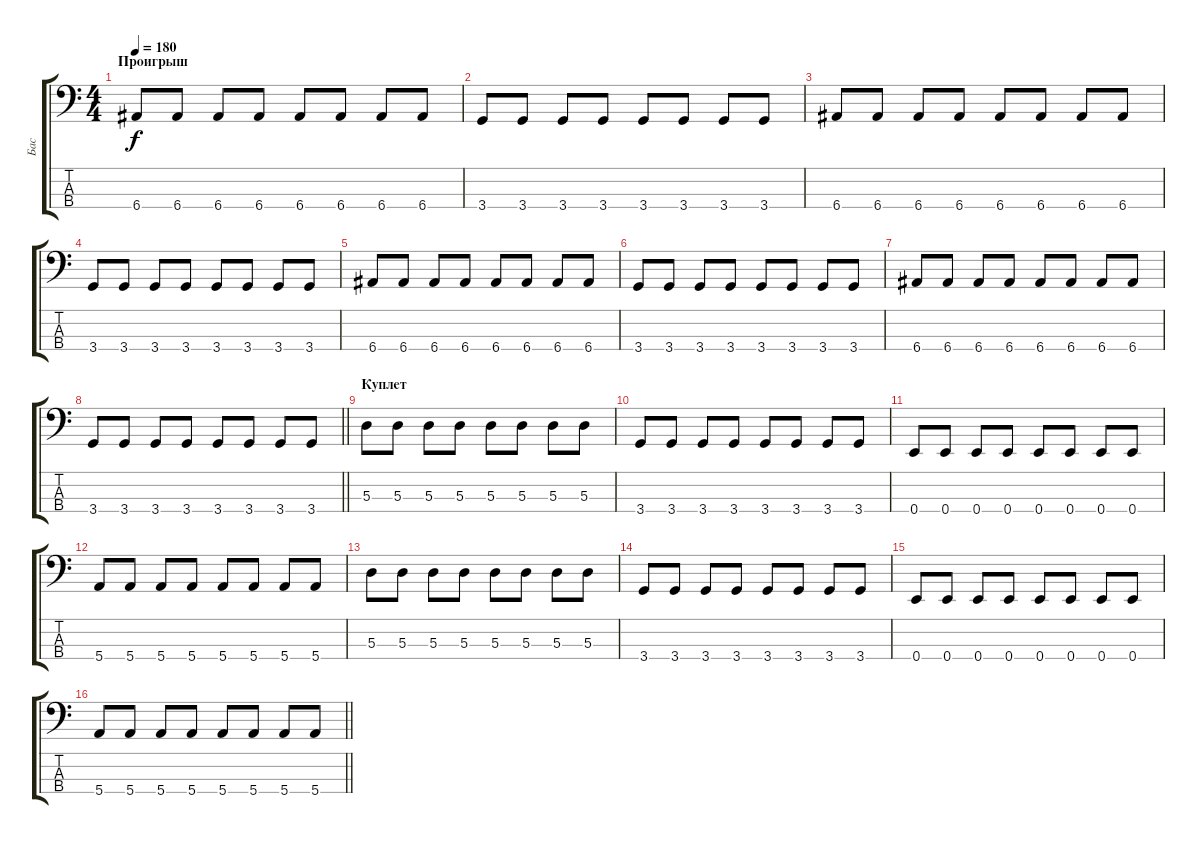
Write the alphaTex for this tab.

\track ("Бас" "Бас") {instrument electricbassfinger}
\staff {score tabs}
\tuning (G2 D2 A1 E1) {hide}
\ts (4 4)
\section ("" "Проигрыш")
\tempo 180
\clef f4
\ks c
6.4.8{dy f} 6.4.8 6.4.8 6.4.8 6.4.8 6.4.8 6.4.8 6.4.8 |
3.4.8 3.4.8 3.4.8 3.4.8 3.4.8 3.4.8 3.4.8 3.4.8 |
6.4.8 6.4.8 6.4.8 6.4.8 6.4.8 6.4.8 6.4.8 6.4.8 |
3.4.8 3.4.8 3.4.8 3.4.8 3.4.8 3.4.8 3.4.8 3.4.8 |
6.4.8 6.4.8 6.4.8 6.4.8 6.4.8 6.4.8 6.4.8 6.4.8 |
3.4.8 3.4.8 3.4.8 3.4.8 3.4.8 3.4.8 3.4.8 3.4.8 |
6.4.8 6.4.8 6.4.8 6.4.8 6.4.8 6.4.8 6.4.8 6.4.8 |
\barLineRight lightlight
3.4.8 3.4.8 3.4.8 3.4.8 3.4.8 3.4.8 3.4.8 3.4.8 |
\section ("" "Куплет")
5.3.8 5.3.8 5.3.8 5.3.8 5.3.8 5.3.8 5.3.8 5.3.8 |
3.4.8 3.4.8 3.4.8 3.4.8 3.4.8 3.4.8 3.4.8 3.4.8 |
0.4.8 0.4.8 0.4.8 0.4.8 0.4.8 0.4.8 0.4.8 0.4.8 |
5.4.8 5.4.8 5.4.8 5.4.8 5.4.8 5.4.8 5.4.8 5.4.8 |
5.3.8 5.3.8 5.3.8 5.3.8 5.3.8 5.3.8 5.3.8 5.3.8 |
3.4.8 3.4.8 3.4.8 3.4.8 3.4.8 3.4.8 3.4.8 3.4.8 |
0.4.8 0.4.8 0.4.8 0.4.8 0.4.8 0.4.8 0.4.8 0.4.8 |
\barLineRight lightlight
5.4.8 5.4.8 5.4.8 5.4.8 5.4.8 5.4.8 5.4.8 5.4.8
